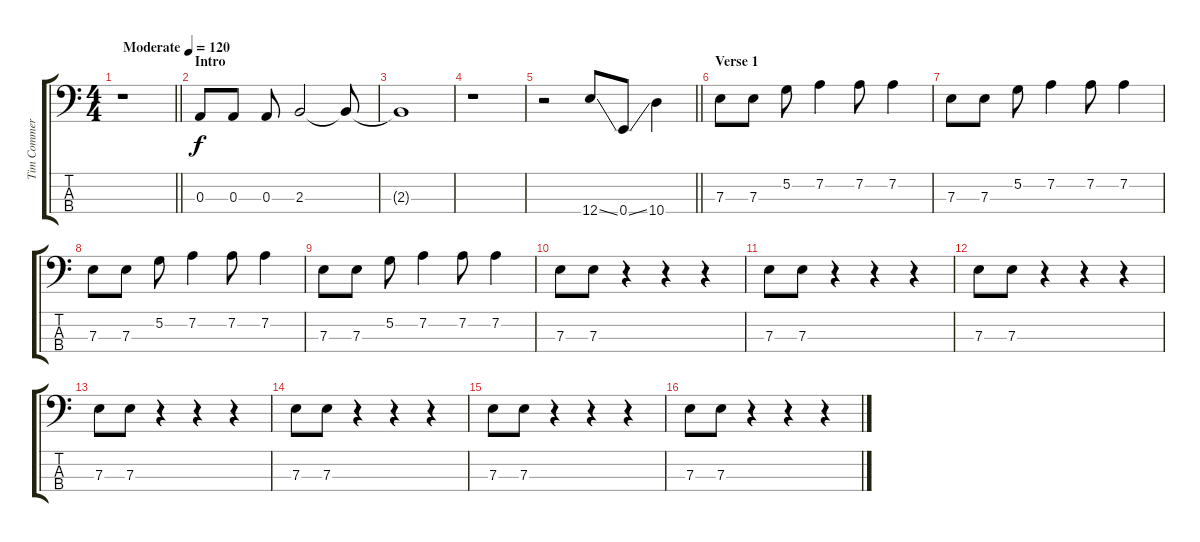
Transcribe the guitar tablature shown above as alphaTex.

\track ("Tim Commerford" "Tim Commer") {instrument electricbassfinger}
\staff {score tabs}
\tuning (G2 D2 A1 E1) {hide}
\ts (4 4)
\tempo (120 "Moderate")
\clef f4
\barLineRight lightlight
\ks c
r.1{dy f instrument electricbassfinger} |
\section ("" "Intro")
0.3.8 0.3.8 0.3.8 2.3.2 2.3{t}.8 |
2.3{t}.1 |
r.1 |
\barLineRight lightlight
r.2 12.4{ss}.8 0.4{ss}.8 10.4.4 |
\section ("" "Verse 1")
7.3.8 7.3.8 5.2.8 7.2.4 7.2.8 7.2.4 |
7.3.8 7.3.8 5.2.8 7.2.4 7.2.8 7.2.4 |
7.3.8 7.3.8 5.2.8 7.2.4 7.2.8 7.2.4 |
7.3.8 7.3.8 5.2.8 7.2.4 7.2.8 7.2.4 |
7.3.8 7.3.8 r.4 r.4 r.4 |
7.3.8 7.3.8 r.4 r.4 r.4 |
7.3.8 7.3.8 r.4 r.4 r.4 |
7.3.8 7.3.8 r.4 r.4 r.4 |
7.3.8 7.3.8 r.4 r.4 r.4 |
7.3.8 7.3.8 r.4 r.4 r.4 |
7.3.8 7.3.8 r.4 r.4 r.4
